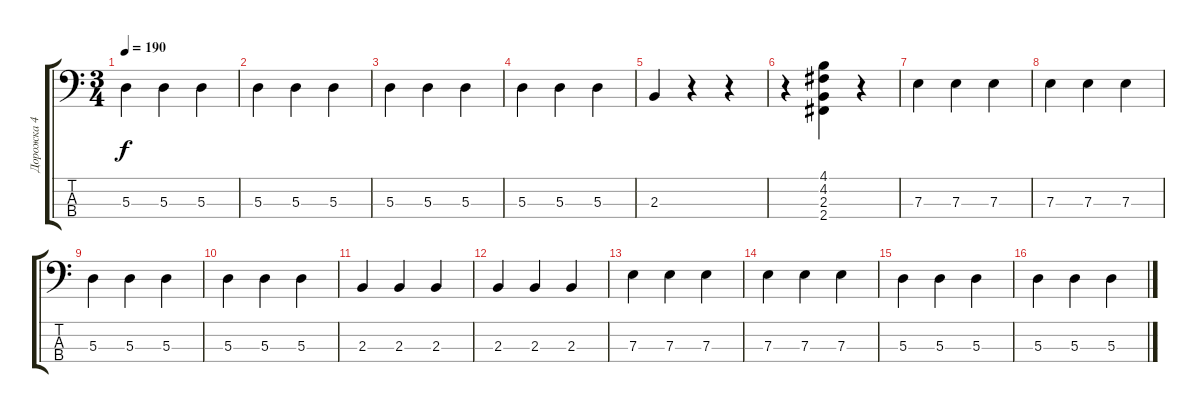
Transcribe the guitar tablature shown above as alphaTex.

\track ("Дорожка 4" "Дорожка 4") {instrument electricbassfinger}
\staff {score tabs}
\tuning (G2 D2 A1 E1) {hide}
\ts (3 4)
\tempo 190
\clef f4
\ks c
5.3.4{dy f} 5.3.4 5.3.4 |
5.3.4 5.3.4 5.3.4 |
5.3.4 5.3.4 5.3.4 |
5.3.4 5.3.4 5.3.4 |
2.3.4 r.4 r.4 |
r.4 (4.1 4.2 2.3 2.4).4 r.4 |
7.3.4 7.3.4 7.3.4 |
7.3.4 7.3.4 7.3.4 |
5.3.4 5.3.4 5.3.4 |
5.3.4 5.3.4 5.3.4 |
2.3.4 2.3.4 2.3.4 |
2.3.4 2.3.4 2.3.4 |
7.3.4 7.3.4 7.3.4 |
7.3.4 7.3.4 7.3.4 |
5.3.4 5.3.4 5.3.4 |
5.3.4 5.3.4 5.3.4
